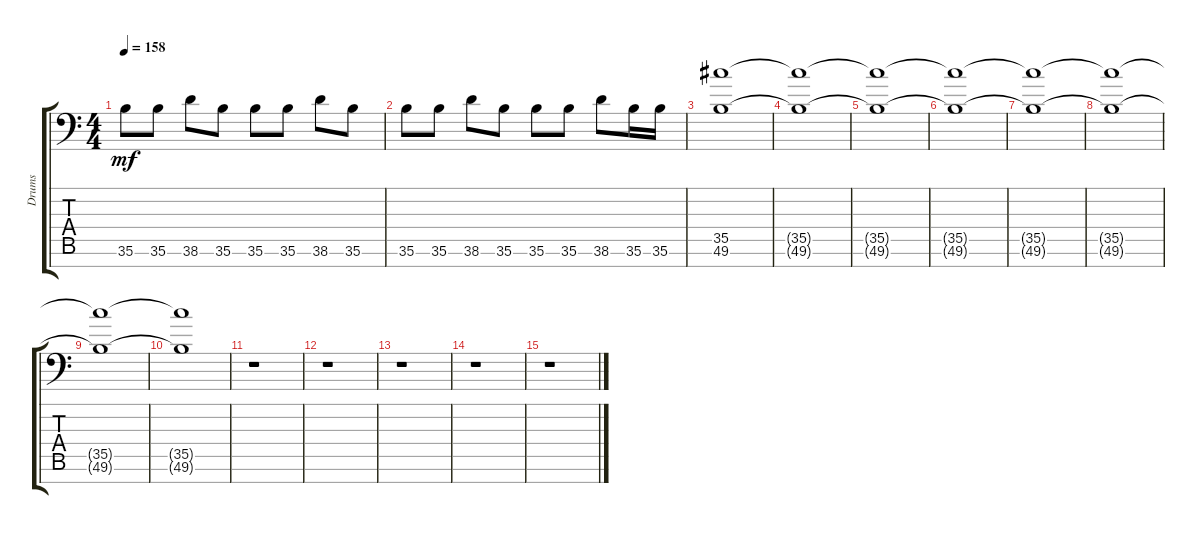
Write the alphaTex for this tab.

\track ("Drums" "Drums") {instrument acousticgrandpiano}
\staff {score tabs}
\tuning (C-1 C-1 C-1 C-1 C-1 C-1 C-1) {hide}
\ts (4 4)
\tempo 158
\clef f4
\ks c
35.6.8{dy mf} 35.6.8 38.6.8 35.6.8 35.6.8 35.6.8 38.6.8 35.6.8 |
35.6.8 35.6.8 38.6.8 35.6.8 35.6.8 35.6.8 38.6.8 35.6.16 35.6.16 |
(35.5 49.6).1 |
(35.5{t} 49.6{t}).1 |
(35.5{t} 49.6{t}).1 |
(35.5{t} 49.6{t}).1 |
(35.5{t} 49.6{t}).1 |
(35.5{t} 49.6{t}).1 |
(35.5{t} 49.6{t}).1 |
(35.5{t} 49.6{t}).1 |
r.1 |
r.1 |
r.1 |
r.1 |
r.1
